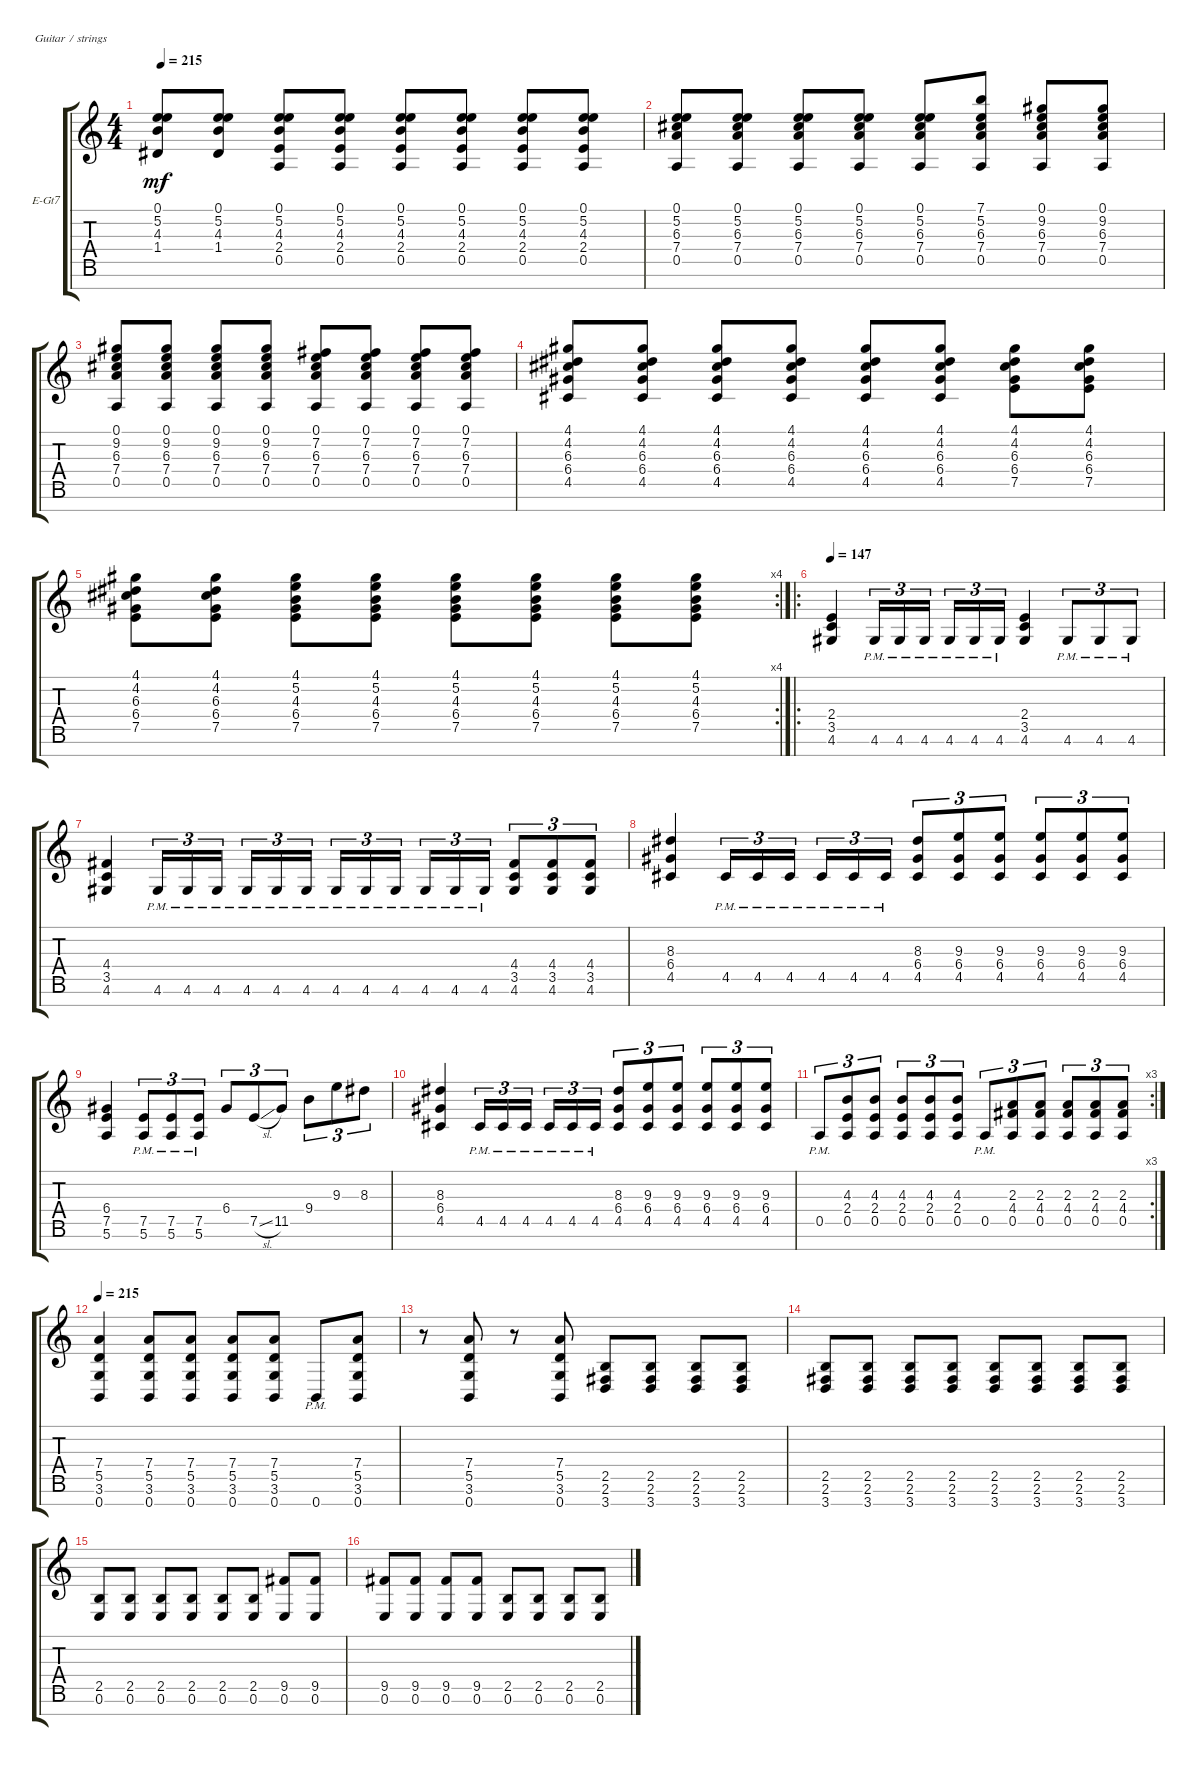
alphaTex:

\defaultSystemsLayout 4
\bracketExtendMode groupsimilarinstruments
\firstSystemTrackNameOrientation horizontal
\otherSystemsTrackNameOrientation horizontal
\track ("Benji" "E-Gt7") {instrument distortionguitar}
\staff {score tabs}
\tuning (E4 B3 G3 D3 A2 E2 B1)
\ts (4 4)
\tempo 215
\clef g2
\ks c
(1.4 4.3 5.2 0.1).8{dy mf} (1.4 4.3 5.2 0.1).8 (0.5 2.4 4.3 5.2 0.1).8 (0.5 2.4 4.3 5.2 0.1).8 (0.5 2.4 4.3 5.2 0.1).8 (0.5 2.4 4.3 5.2 0.1).8 (0.5 2.4 4.3 5.2 0.1).8 (0.5 2.4 4.3 5.2 0.1).8 |
(5.2 6.3 7.4 0.5 0.1).8 (5.2 6.3 7.4 0.5 0.1).8 (5.2 6.3 7.4 0.5 0.1).8 (5.2 6.3 7.4 0.5 0.1).8 (5.2 6.3 7.4 0.5 0.1).8 (5.2 6.3 7.4 0.5 7.1).8 (0.5 7.4 6.3 9.2 0.1).8 (0.5 7.4 6.3 9.2 0.1).8 |
(0.5 7.4 6.3 9.2 0.1).8 (0.5 7.4 6.3 9.2 0.1).8 (0.5 7.4 6.3 9.2 0.1).8 (0.5 7.4 6.3 9.2 0.1).8 (0.5 7.4 6.3 7.2 0.1).8 (0.5 7.4 6.3 7.2 0.1).8 (0.5 7.4 6.3 7.2 0.1).8 (0.5 7.4 6.3 7.2 0.1).8 |
(4.5 6.4 6.3 4.2 4.1).8 (4.5 6.4 6.3 4.2 4.1).8 (4.5 6.4 6.3 4.2 4.1).8 (4.5 6.4 6.3 4.2 4.1).8 (4.5 6.4 6.3 4.2 4.1).8 (4.5 6.4 6.3 4.2 4.1).8 (7.5 6.4 6.3 4.2 4.1).8 (7.5 6.4 6.3 4.2 4.1).8 |
\rc 4
(4.1 4.2 6.3 6.4 7.5).8 (4.1 4.2 6.3 6.4 7.5).8 (7.5 6.4 4.3 5.2 4.1).8 (7.5 6.4 4.3 5.2 4.1).8 (7.5 6.4 4.3 5.2 4.1).8 (7.5 6.4 4.3 5.2 4.1).8 (7.5 6.4 4.3 5.2 4.1).8 (7.5 6.4 4.3 5.2 4.1).8 |
\ro
\tempo 147
(4.6 3.5 2.4).4 4.6{pm}.16{tu (3 2)} 4.6{pm}.16{tu (3 2)} 4.6{pm}.16{tu (3 2)} 4.6{pm}.16{tu (3 2)} 4.6{pm}.16{tu (3 2)} 4.6{pm}.16{tu (3 2)} (4.6 3.5 2.4).4 4.6{pm}.8{tu (3 2)} 4.6{pm}.8{tu (3 2)} 4.6{pm}.8{tu (3 2)} |
(4.6 3.5 4.4).4 4.6{pm}.16{tu (3 2)} 4.6{pm}.16{tu (3 2)} 4.6{pm}.16{tu (3 2)} 4.6{pm}.16{tu (3 2)} 4.6{pm}.16{tu (3 2)} 4.6{pm}.16{tu (3 2)} 4.6{pm}.16{tu (3 2)} 4.6{pm}.16{tu (3 2)} 4.6{pm}.16{tu (3 2)} 4.6{pm}.16{tu (3 2)} 4.6{pm}.16{tu (3 2)} 4.6{pm}.16{tu (3 2)} (4.6 3.5 4.4).8{tu (3 2)} (4.6 3.5 4.4).8{tu (3 2)} (4.6 3.5 4.4).8{tu (3 2)} |
(4.5 6.4 8.3).4 4.5{pm}.16{tu (3 2)} 4.5{pm}.16{tu (3 2)} 4.5{pm}.16{tu (3 2)} 4.5{pm}.16{tu (3 2)} 4.5{pm}.16{tu (3 2)} 4.5{pm}.16{tu (3 2)} (4.5 6.4 8.3).8{tu (3 2)} (4.5 6.4 9.3).8{tu (3 2)} (4.5 6.4 9.3).8{tu (3 2)} (4.5 6.4 9.3).8{tu (3 2)} (4.5 6.4 9.3).8{tu (3 2)} (4.5 6.4 9.3).8{tu (3 2)} |
(7.5 6.4 5.6).4 (5.6{pm} 7.5{pm}).8{tu (3 2)} (5.6{pm} 7.5{pm}).8{tu (3 2)} (5.6{pm} 7.5{pm}).8{tu (3 2)} 6.4.8{tu (3 2)} 7.5{sl}.8{tu (3 2)} 11.5.8{tu (3 2)} 9.4.8{tu (3 2)} 9.3.8{tu (3 2)} 8.3.8{tu (3 2)} |
(4.5 6.4 8.3).4 4.5{pm}.16{tu (3 2)} 4.5{pm}.16{tu (3 2)} 4.5{pm}.16{tu (3 2)} 4.5{pm}.16{tu (3 2)} 4.5{pm}.16{tu (3 2)} 4.5{pm}.16{tu (3 2)} (4.5 6.4 8.3).8{tu (3 2)} (4.5 6.4 9.3).8{tu (3 2)} (4.5 6.4 9.3).8{tu (3 2)} (4.5 6.4 9.3).8{tu (3 2)} (4.5 6.4 9.3).8{tu (3 2)} (4.5 6.4 9.3).8{tu (3 2)} |
\rc 3
0.5{pm}.8{tu (3 2)} (0.5 2.4 4.3).8{tu (3 2)} (0.5 2.4 4.3).8{tu (3 2)} (0.5 2.4 4.3).8{tu (3 2)} (0.5 2.4 4.3).8{tu (3 2)} (0.5 2.4 4.3).8{tu (3 2)} 0.5{pm}.8{tu (3 2)} (0.5 4.4 2.3).8{tu (3 2)} (4.4 2.3 0.5).8{tu (3 2)} (4.4 2.3 0.5).8{tu (3 2)} (4.4 2.3 0.5).8{tu (3 2)} (4.4 2.3 0.5).8{tu (3 2)} |
\tempo 215
(0.7 3.6 5.5 7.4).4 (0.7 3.6 5.5 7.4).8 (0.7 3.6 5.5 7.4).8 (0.7 3.6 5.5 7.4).8 (0.7 3.6 5.5 7.4).8 0.7{pm}.8 (0.7 3.6 5.5 7.4).8 |
r.8 (0.7 3.6 5.5 7.4).8 r.8 (0.7 3.6 5.5 7.4).8 (3.7 2.6 2.5).8 (3.7 2.6 2.5).8 (3.7 2.6 2.5).8 (3.7 2.6 2.5).8 |
(3.7 2.6 2.5).8 (3.7 2.6 2.5).8 (3.7 2.6 2.5).8 (3.7 2.6 2.5).8 (3.7 2.6 2.5).8 (3.7 2.6 2.5).8 (3.7 2.6 2.5).8 (3.7 2.6 2.5).8 |
(0.6 2.5).8 (0.6 2.5).8 (0.6 2.5).8 (0.6 2.5).8 (0.6 2.5).8 (0.6 2.5).8 (0.6 9.5).8 (0.6 9.5).8 |
(0.6 9.5).8 (0.6 9.5).8 (0.6 9.5).8 (0.6 9.5).8 (0.6 2.5).8 (0.6 2.5).8 (0.6 2.5).8 (0.6 2.5).8
